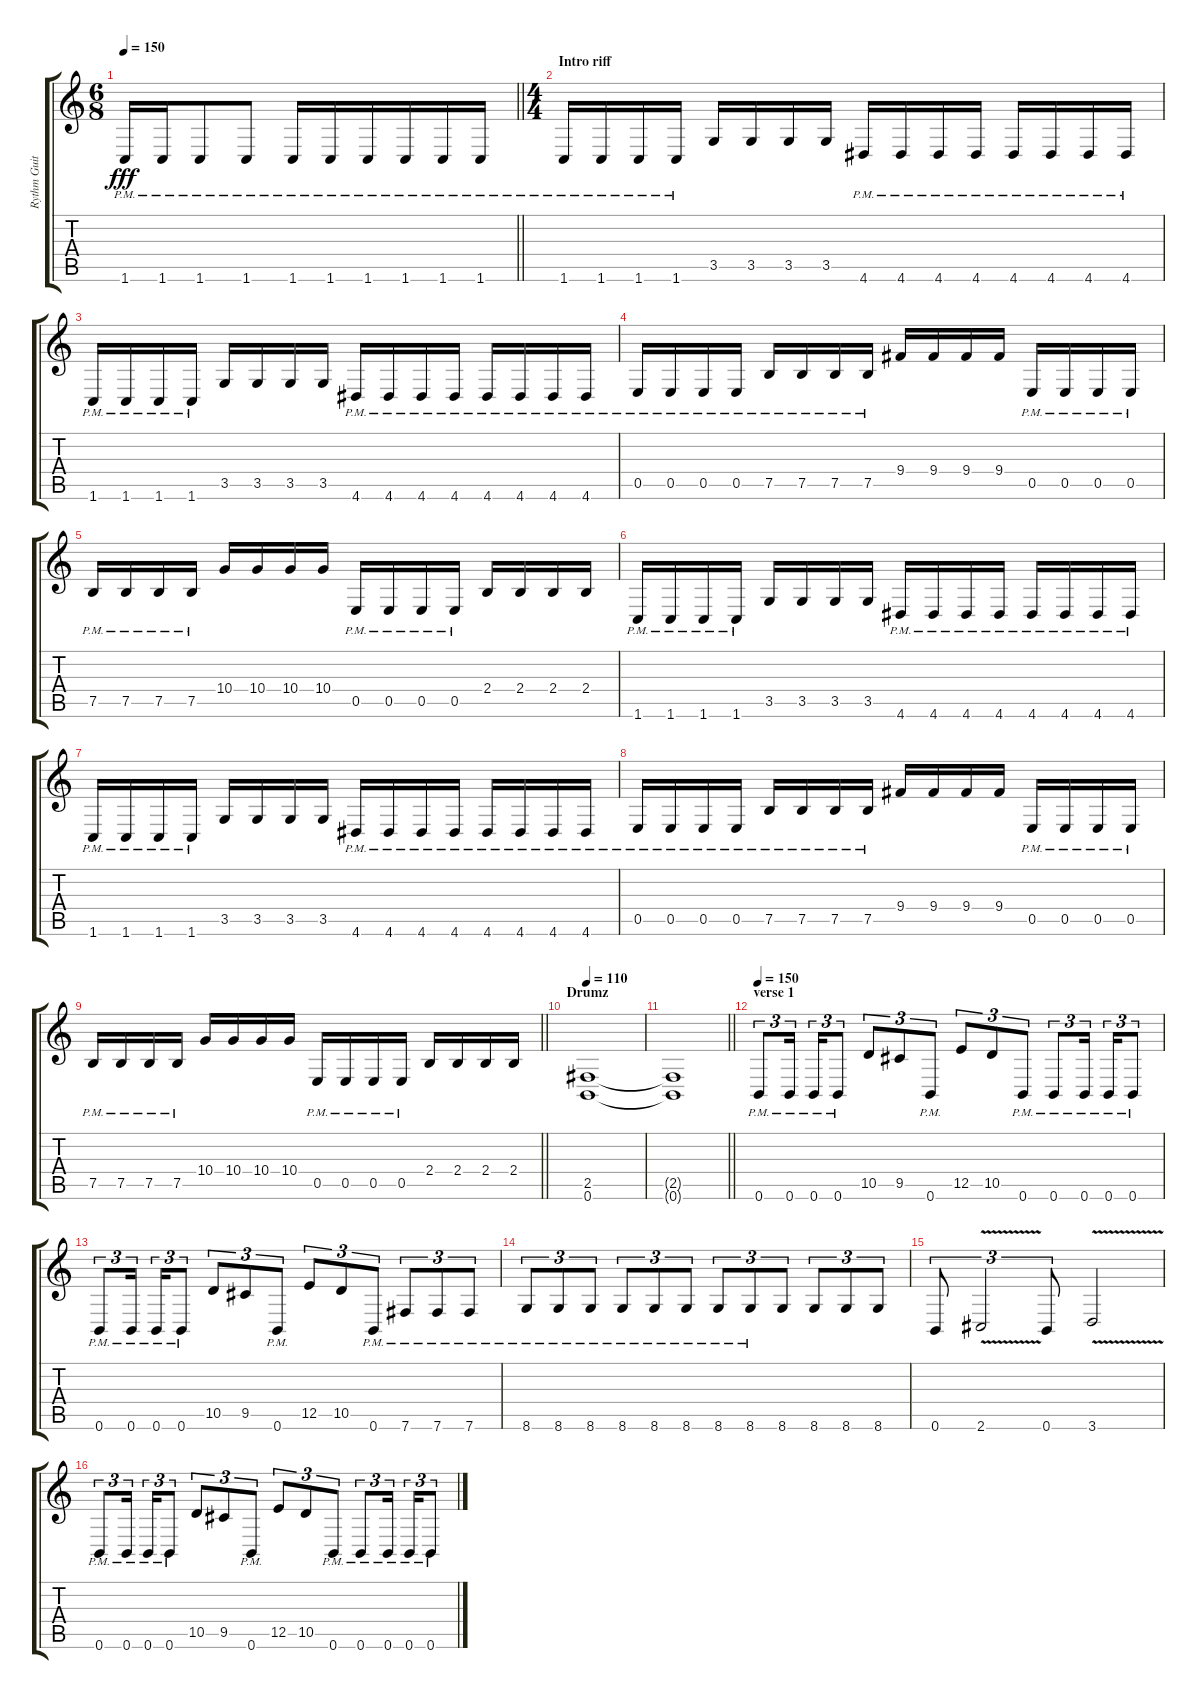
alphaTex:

\track ("Rythm Guitar 1" "Rythm Guit") {instrument distortionguitar}
\staff {score tabs}
\tuning (B3 Gb3 D3 A2 E2 B1) {hide}
\ts (6 8)
\tempo 150
\clef g2
\barLineRight lightlight
\ks c
1.6{pm}.16{dy fff} 1.6{pm}.16 1.6{pm}.8 1.6{pm}.8 1.6{pm}.16 1.6{pm}.16 1.6{pm}.16 1.6{pm}.16 1.6{pm}.16 1.6{pm}.16 |
\ts (4 4)
\section ("" "Intro riff")
1.6{pm}.16 1.6{pm}.16 1.6{pm}.16 1.6{pm}.16 3.5.16 3.5.16 3.5.16 3.5.16 4.6{pm}.16 4.6{pm}.16 4.6{pm}.16 4.6{pm}.16 4.6{pm}.16 4.6{pm}.16 4.6{pm}.16 4.6{pm}.16 |
1.6{pm}.16 1.6{pm}.16 1.6{pm}.16 1.6{pm}.16 3.5.16 3.5.16 3.5.16 3.5.16 4.6{pm}.16 4.6{pm}.16 4.6{pm}.16 4.6{pm}.16 4.6{pm}.16 4.6{pm}.16 4.6{pm}.16 4.6{pm}.16 |
0.5{pm}.16 0.5{pm}.16 0.5{pm}.16 0.5{pm}.16 7.5{pm}.16 7.5{pm}.16 7.5{pm}.16 7.5{pm}.16 9.4.16 9.4.16 9.4.16 9.4.16 0.5{pm}.16 0.5{pm}.16 0.5{pm}.16 0.5{pm}.16 |
7.5{pm}.16 7.5{pm}.16 7.5{pm}.16 7.5{pm}.16 10.4.16 10.4.16 10.4.16 10.4.16 0.5{pm}.16 0.5{pm}.16 0.5{pm}.16 0.5{pm}.16 2.4.16 2.4.16 2.4.16 2.4.16 |
1.6{pm}.16 1.6{pm}.16 1.6{pm}.16 1.6{pm}.16 3.5.16 3.5.16 3.5.16 3.5.16 4.6{pm}.16 4.6{pm}.16 4.6{pm}.16 4.6{pm}.16 4.6{pm}.16 4.6{pm}.16 4.6{pm}.16 4.6{pm}.16 |
1.6{pm}.16 1.6{pm}.16 1.6{pm}.16 1.6{pm}.16 3.5.16 3.5.16 3.5.16 3.5.16 4.6{pm}.16 4.6{pm}.16 4.6{pm}.16 4.6{pm}.16 4.6{pm}.16 4.6{pm}.16 4.6{pm}.16 4.6{pm}.16 |
0.5{pm}.16 0.5{pm}.16 0.5{pm}.16 0.5{pm}.16 7.5{pm}.16 7.5{pm}.16 7.5{pm}.16 7.5{pm}.16 9.4.16 9.4.16 9.4.16 9.4.16 0.5{pm}.16 0.5{pm}.16 0.5{pm}.16 0.5{pm}.16 |
\barLineRight lightlight
7.5{pm}.16 7.5{pm}.16 7.5{pm}.16 7.5{pm}.16 10.4.16 10.4.16 10.4.16 10.4.16 0.5{pm}.16 0.5{pm}.16 0.5{pm}.16 0.5{pm}.16 2.4.16 2.4.16 2.4.16 2.4.16 |
\section ("" "Drumz")
\tempo 110
(2.5 0.6).1 |
\barLineRight lightlight
(2.5{t} 0.6{t}).1 |
\section ("" "verse 1")
\tempo 150
0.6{pm}.8{tu (3 2)} 0.6{pm}.16{tu (3 2) beam splitsecondary} 0.6{pm}.16{tu (3 2)} 0.6{pm}.8{tu (3 2)} 10.5.8{tu (3 2)} 9.5.8{tu (3 2)} 0.6{pm}.8{tu (3 2)} 12.5.8{tu (3 2)} 10.5.8{tu (3 2)} 0.6{pm}.8{tu (3 2)} 0.6{pm}.8{tu (3 2)} 0.6{pm}.16{tu (3 2) beam splitsecondary} 0.6{pm}.16{tu (3 2)} 0.6{pm}.8{tu (3 2)} |
0.6{pm}.8{tu (3 2)} 0.6{pm}.16{tu (3 2) beam splitsecondary} 0.6{pm}.16{tu (3 2)} 0.6{pm}.8{tu (3 2)} 10.5.8{tu (3 2)} 9.5.8{tu (3 2)} 0.6{pm}.8{tu (3 2)} 12.5.8{tu (3 2)} 10.5.8{tu (3 2)} 0.6{pm}.8{tu (3 2)} 7.6{pm}.8{tu (3 2)} 7.6{pm}.8{tu (3 2)} 7.6{pm}.8{tu (3 2)} |
8.6{pm}.8{tu (3 2)} 8.6{pm}.8{tu (3 2)} 8.6{pm}.8{tu (3 2)} 8.6{pm}.8{tu (3 2)} 8.6{pm}.8{tu (3 2)} 8.6{pm}.8{tu (3 2)} 8.6{pm}.8{tu (3 2)} 8.6{pm}.8{tu (3 2)} 8.6.8{tu (3 2)} 8.6.8{tu (3 2)} 8.6.8{tu (3 2)} 8.6.8{tu (3 2)} |
0.6.8{tu (3 2)} 2.6{v}.2{tu (3 2)} 0.6.8{tu (3 2)} 3.6{v}.2 |
0.6{pm}.8{tu (3 2)} 0.6{pm}.16{tu (3 2) beam splitsecondary} 0.6{pm}.16{tu (3 2)} 0.6{pm}.8{tu (3 2)} 10.5.8{tu (3 2)} 9.5.8{tu (3 2)} 0.6{pm}.8{tu (3 2)} 12.5.8{tu (3 2)} 10.5.8{tu (3 2)} 0.6{pm}.8{tu (3 2)} 0.6{pm}.8{tu (3 2)} 0.6{pm}.16{tu (3 2) beam splitsecondary} 0.6{pm}.16{tu (3 2)} 0.6{pm}.8{tu (3 2)}
